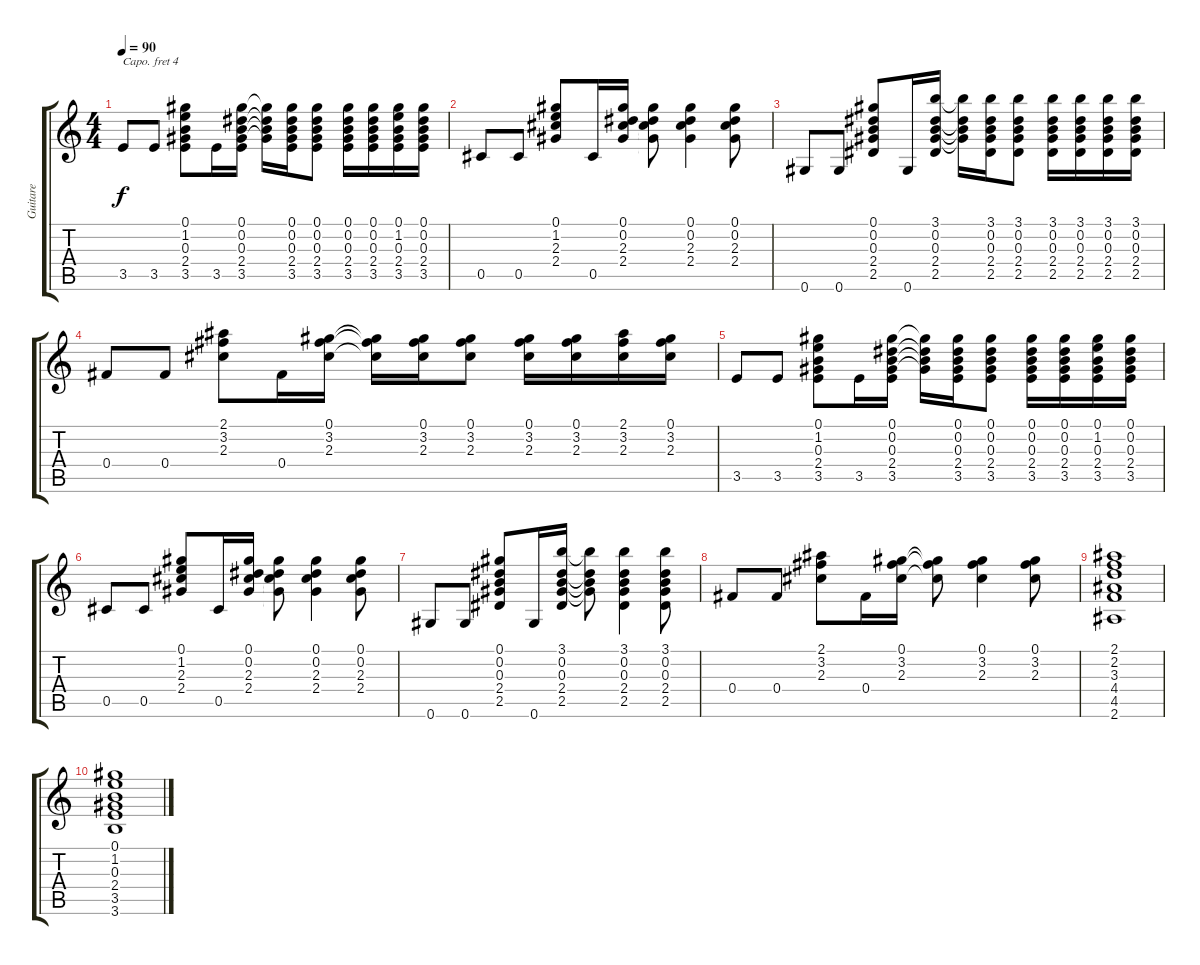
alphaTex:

\track ("Guitare" "Guitare") {instrument acousticguitarnylon}
\staff {score tabs}
\capo 4
\tuning (E4 B3 G3 D3 A2 E2) {hide}
\ts (4 4)
\tempo 90
\clef g2
\ks c
3.5.8{dy f} 3.5.8 (0.1 1.2 0.3 2.4 3.5).8 3.5.16 (0.1 0.2 0.3 2.4 3.5).16 (0.1{t} 0.2{t} 0.3{t} 2.4{t}).16 (0.1 0.2 0.3 2.4 3.5).16 (0.1 0.2 0.3 2.4 3.5).8 (0.1 0.2 0.3 2.4 3.5).16 (0.1 0.2 0.3 2.4 3.5).16 (0.1 1.2 0.3 2.4 3.5).16 (0.1 0.2 0.3 2.4 3.5).16 |
0.5.8 0.5.8 (0.1 1.2 2.3 2.4).8 0.5.16 (0.1 0.2 2.3 2.4).16 (0.1{t} 0.2{t} 2.3{t} 2.4{t}).8 (0.1 0.2 2.3 2.4).4 (0.1 0.2 2.3 2.4).8 |
0.6.8 0.6.8 (0.1 0.2 0.3 2.4 2.5).8 0.6.16 (3.1 0.2 0.3 2.4 2.5).16 (3.1{t} 0.2{t} 0.3{t} 2.4{t}).16 (3.1 0.2 0.3 2.4 2.5).16 (3.1 0.2 0.3 2.4 2.5).8 (3.1 0.2 0.3 2.4 2.5).16 (3.1 0.2 0.3 2.4 2.5).16 (3.1 0.2 0.3 2.4 2.5).16 (3.1 0.2 0.3 2.4 2.5).16 |
0.4.8 0.4.8 (2.1 3.2 2.3).8 0.4.16 (0.1 3.2 2.3).16 (0.1{t} 3.2{t} 2.3{t}).16 (0.1 3.2 2.3).16 (0.1 3.2 2.3).8 (0.1 3.2 2.3).16 (0.1 3.2 2.3).16 (2.1 3.2 2.3).16 (0.1 3.2 2.3).16 |
3.5.8 3.5.8 (0.1 1.2 0.3 2.4 3.5).8 3.5.16 (0.1 0.2 0.3 2.4 3.5).16 (0.1{t} 0.2{t} 0.3{t} 2.4{t}).16 (0.1 0.2 0.3 2.4 3.5).16 (0.1 0.2 0.3 2.4 3.5).8 (0.1 0.2 0.3 2.4 3.5).16 (0.1 0.2 0.3 2.4 3.5).16 (0.1 1.2 0.3 2.4 3.5).16 (0.1 0.2 0.3 2.4 3.5).16 |
0.5.8 0.5.8 (0.1 1.2 2.3 2.4).8 0.5.16 (0.1 0.2 2.3 2.4).16 (0.1{t} 0.2{t} 2.3{t} 2.4{t}).8 (0.1 0.2 2.3 2.4).4 (0.1 0.2 2.3 2.4).8 |
0.6.8 0.6.8 (0.1 0.2 0.3 2.4 2.5).8 0.6.16 (3.1 0.2 0.3 2.4 2.5).16 (3.1{t} 0.2{t} 0.3{t} 2.4{t}).8 (3.1 0.2 0.3 2.4 2.5).4 (3.1 0.2 0.3 2.4 2.5).8 |
0.4.8 0.4.8 (2.1 3.2 2.3).8 0.4.16 (0.1 3.2 2.3).16 (0.1{t} 3.2{t} 2.3{t}).8 (0.1 3.2 2.3).4 (0.1 3.2 2.3).8 |
(2.1 2.2 3.3 4.4 4.5 2.6).1 |
(0.1 1.2 0.3 2.4 3.5 3.6).1
